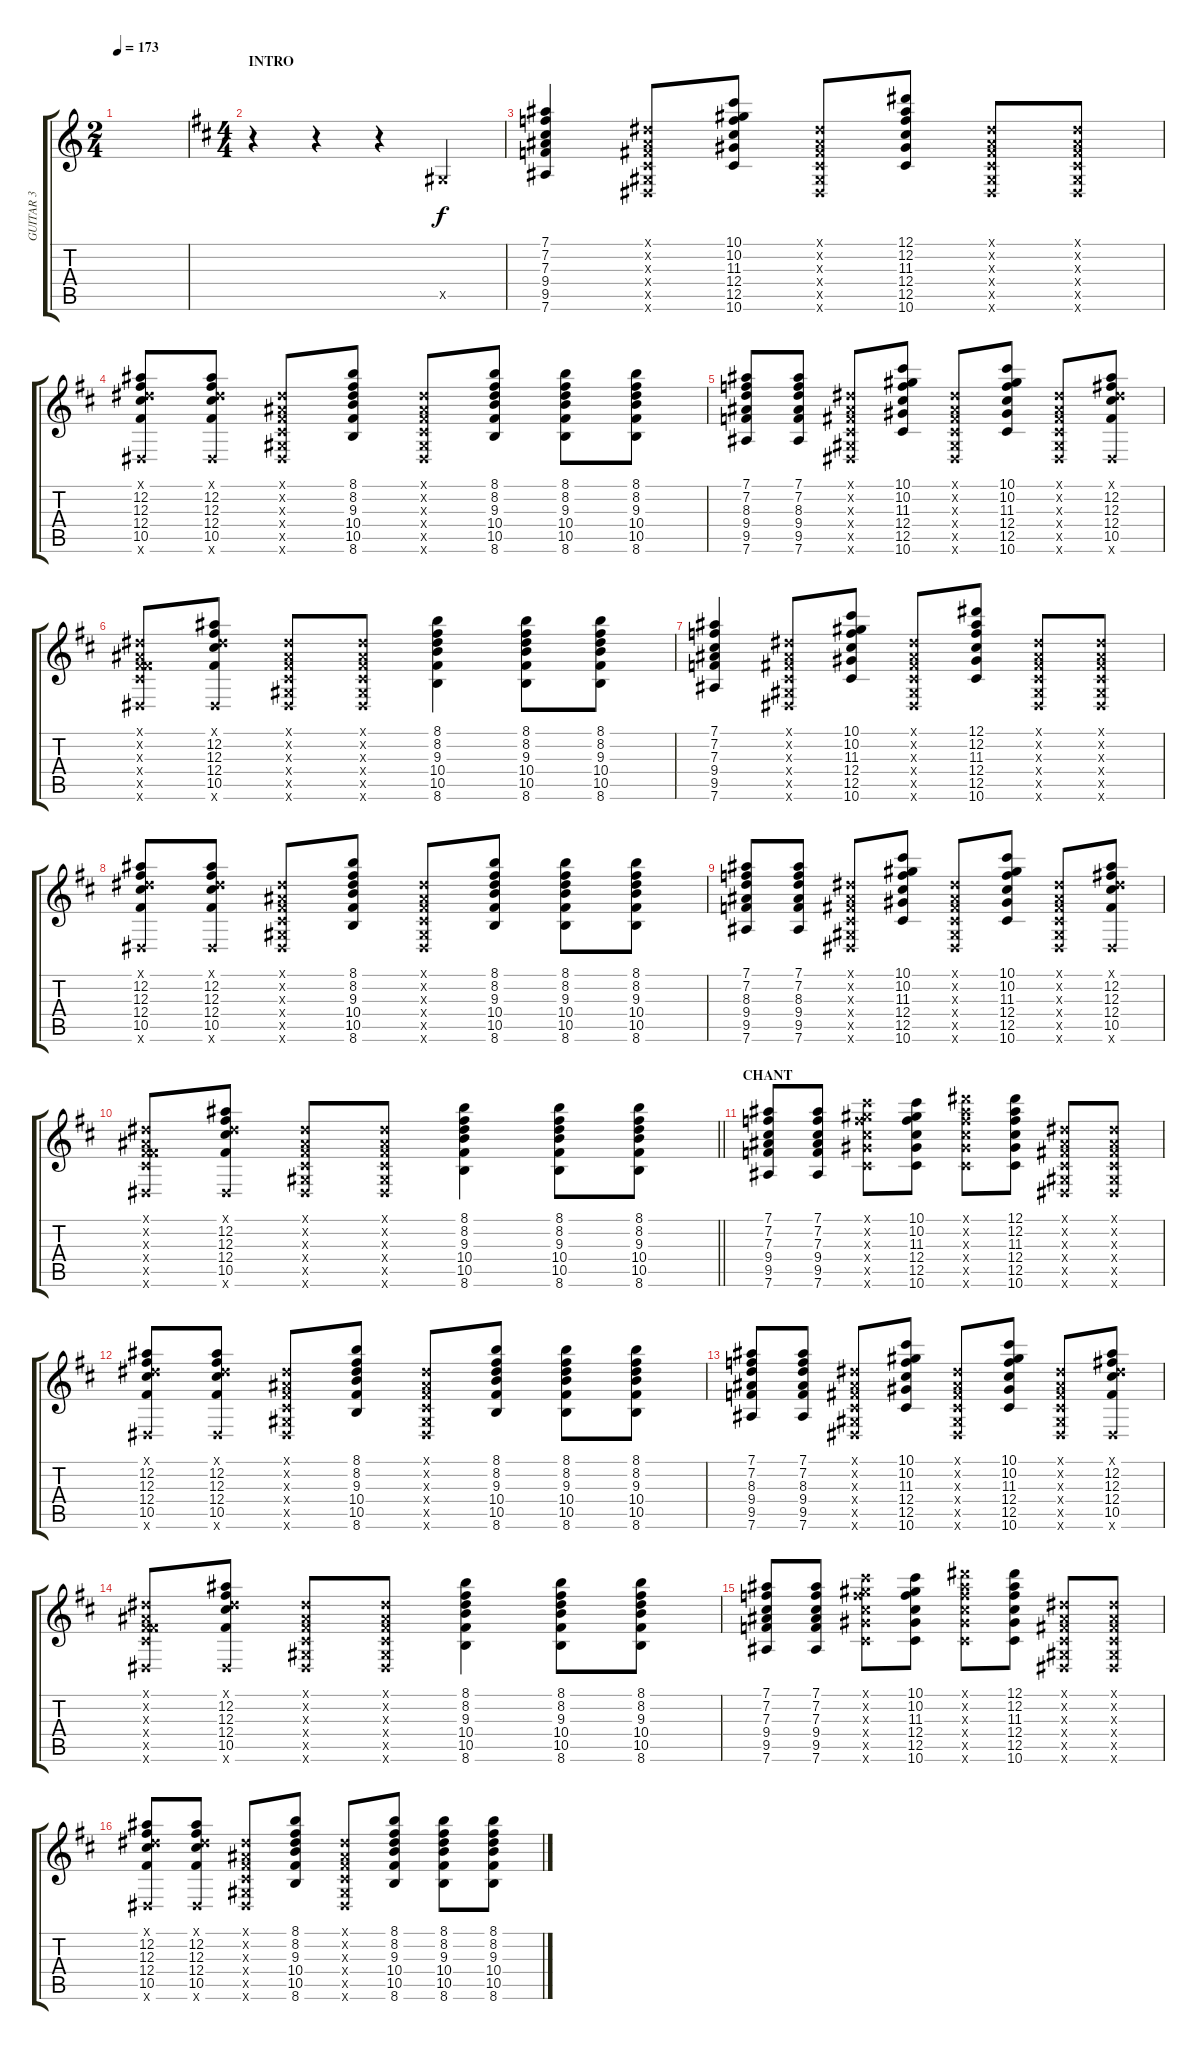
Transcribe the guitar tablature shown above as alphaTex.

\track ("GUITAR 3" "GUITAR 3") {instrument electricguitarclean}
\staff {score tabs}
\tuning (Eb4 Bb3 Gb3 Db3 Ab2 Eb2) {hide}
\ts (2 4)
\tempo 173
\clef g2
\ks c
|
\ts (4 4)
\section ("" "INTRO")
\ks bminor
r.4 r.4 r.4 0.5{x}.4 |
(7.1 7.2 7.3 9.4 9.5 7.6).4{volume 10} (0.1{x} 0.2{x} 0.3{x} 0.4{x} 0.5{x} 0.6{x}).8 (10.1 10.2 11.3 12.4 12.5 10.6).8 (0.1{x} 0.2{x} 0.3{x} 0.4{x} 0.5{x} 0.6{x}).8 (12.1 12.2 11.3 12.4 12.5 10.6).8 (0.1{x} 0.2{x} 0.3{x} 0.4{x} 0.5{x} 0.6{x}).8 (0.1{x} 0.2{x} 0.3{x} 0.4{x} 0.5{x} 0.6{x}).8 |
(0.1{x} 12.2 12.3 12.4 10.5 0.6{x}).8 (0.1{x} 12.2 12.3 12.4 10.5 0.6{x}).8 (0.1{x} 0.2{x} 0.3{x} 0.4{x} 0.5{x} 0.6{x}).8 (8.1 8.2 9.3 10.4 10.5 8.6).8 (0.1{x} 0.2{x} 0.3{x} 0.4{x} 0.5{x} 0.6{x}).8 (8.1 8.2 9.3 10.4 10.5 8.6).8 (8.1 8.2 9.3 10.4 10.5 8.6).8 (8.1 8.2 9.3 10.4 10.5 8.6).8 |
(7.1 7.2 8.3 9.4 9.5 7.6).8 (7.1 7.2 8.3 9.4 9.5 7.6).8 (0.1{x} 0.2{x} 0.3{x} 0.4{x} 0.5{x} 0.6{x}).8 (10.1 10.2 11.3 12.4 12.5 10.6).8 (0.1{x} 0.2{x} 0.3{x} 0.4{x} 0.5{x} 0.6{x}).8 (10.1 10.2 11.3 12.4 12.5 10.6).8 (0.1{x} 0.2{x} 0.3{x} 0.4{x} 0.5{x} 0.6{x}).8 (0.1{x} 12.2 12.3 12.4 10.5 0.6{x}).8 |
(0.1{x} 0.2{x} 0.3{x} 0.4{x} 10.5{x} 0.6{x}).8 (0.1{x} 12.2 12.3 12.4 10.5 0.6{x}).8 (0.1{x} 0.2{x} 0.3{x} 0.4{x} 0.5{x} 0.6{x}).8 (0.1{x} 0.2{x} 0.3{x} 0.4{x} 0.5{x} 0.6{x}).8 (8.1 8.2 9.3 10.4 10.5 8.6).4 (8.1 8.2 9.3 10.4 10.5 8.6).8 (8.1 8.2 9.3 10.4 10.5 8.6).8 |
(7.1 7.2 7.3 9.4 9.5 7.6).4 (0.1{x} 0.2{x} 0.3{x} 0.4{x} 0.5{x} 0.6{x}).8 (10.1 10.2 11.3 12.4 12.5 10.6).8 (0.1{x} 0.2{x} 0.3{x} 0.4{x} 0.5{x} 0.6{x}).8 (12.1 12.2 11.3 12.4 12.5 10.6).8 (0.1{x} 0.2{x} 0.3{x} 0.4{x} 0.5{x} 0.6{x}).8 (0.1{x} 0.2{x} 0.3{x} 0.4{x} 0.5{x} 0.6{x}).8 |
(0.1{x} 12.2 12.3 12.4 10.5 0.6{x}).8 (0.1{x} 12.2 12.3 12.4 10.5 0.6{x}).8 (0.1{x} 0.2{x} 0.3{x} 0.4{x} 0.5{x} 0.6{x}).8 (8.1 8.2 9.3 10.4 10.5 8.6).8 (0.1{x} 0.2{x} 0.3{x} 0.4{x} 0.5{x} 0.6{x}).8 (8.1 8.2 9.3 10.4 10.5 8.6).8 (8.1 8.2 9.3 10.4 10.5 8.6).8 (8.1 8.2 9.3 10.4 10.5 8.6).8 |
(7.1 7.2 8.3 9.4 9.5 7.6).8 (7.1 7.2 8.3 9.4 9.5 7.6).8 (0.1{x} 0.2{x} 0.3{x} 0.4{x} 0.5{x} 0.6{x}).8 (10.1 10.2 11.3 12.4 12.5 10.6).8 (0.1{x} 0.2{x} 0.3{x} 0.4{x} 0.5{x} 0.6{x}).8 (10.1 10.2 11.3 12.4 12.5 10.6).8 (0.1{x} 0.2{x} 0.3{x} 0.4{x} 0.5{x} 0.6{x}).8 (0.1{x} 12.2 12.3 12.4 10.5 0.6{x}).8 |
\barLineRight lightlight
(0.1{x} 0.2{x} 0.3{x} 0.4{x} 10.5{x} 0.6{x}).8 (0.1{x} 12.2 12.3 12.4 10.5 0.6{x}).8 (0.1{x} 0.2{x} 0.3{x} 0.4{x} 0.5{x} 0.6{x}).8 (0.1{x} 0.2{x} 0.3{x} 0.4{x} 0.5{x} 0.6{x}).8 (8.1 8.2 9.3 10.4 10.5 8.6).4 (8.1 8.2 9.3 10.4 10.5 8.6).8 (8.1 8.2 9.3 10.4 10.5 8.6).8 |
\section ("" "CHANT")
(7.1 7.2 7.3 9.4 9.5 7.6).8 (7.1 7.2 7.3 9.4 9.5 7.6).8 (10.1{x} 10.2{x} 11.3{x} 12.4{x} 12.5{x} 10.6{x}).8 (10.1 10.2 11.3 12.4 12.5 10.6).8 (12.1{x} 12.2{x} 11.3{x} 12.4{x} 12.5{x} 10.6{x}).8 (12.1 12.2 11.3 12.4 12.5 10.6).8 (0.1{x} 0.2{x} 0.3{x} 0.4{x} 0.5{x} 0.6{x}).8 (0.1{x} 0.2{x} 0.3{x} 0.4{x} 0.5{x} 0.6{x}).8 |
(0.1{x} 12.2 12.3 12.4 10.5 0.6{x}).8 (0.1{x} 12.2 12.3 12.4 10.5 0.6{x}).8 (0.1{x} 0.2{x} 0.3{x} 0.4{x} 0.5{x} 0.6{x}).8 (8.1 8.2 9.3 10.4 10.5 8.6).8 (0.1{x} 0.2{x} 0.3{x} 0.4{x} 0.5{x} 0.6{x}).8 (8.1 8.2 9.3 10.4 10.5 8.6).8 (8.1 8.2 9.3 10.4 10.5 8.6).8 (8.1 8.2 9.3 10.4 10.5 8.6).8 |
(7.1 7.2 8.3 9.4 9.5 7.6).8 (7.1 7.2 8.3 9.4 9.5 7.6).8 (0.1{x} 0.2{x} 0.3{x} 0.4{x} 0.5{x} 0.6{x}).8 (10.1 10.2 11.3 12.4 12.5 10.6).8 (0.1{x} 0.2{x} 0.3{x} 0.4{x} 0.5{x} 0.6{x}).8 (10.1 10.2 11.3 12.4 12.5 10.6).8 (0.1{x} 0.2{x} 0.3{x} 0.4{x} 0.5{x} 0.6{x}).8 (0.1{x} 12.2 12.3 12.4 10.5 0.6{x}).8 |
(0.1{x} 0.2{x} 0.3{x} 0.4{x} 10.5{x} 0.6{x}).8 (0.1{x} 12.2 12.3 12.4 10.5 0.6{x}).8 (0.1{x} 0.2{x} 0.3{x} 0.4{x} 0.5{x} 0.6{x}).8 (0.1{x} 0.2{x} 0.3{x} 0.4{x} 0.5{x} 0.6{x}).8 (8.1 8.2 9.3 10.4 10.5 8.6).4 (8.1 8.2 9.3 10.4 10.5 8.6).8 (8.1 8.2 9.3 10.4 10.5 8.6).8 |
(7.1 7.2 7.3 9.4 9.5 7.6).8 (7.1 7.2 7.3 9.4 9.5 7.6).8 (10.1{x} 10.2{x} 11.3{x} 12.4{x} 12.5{x} 10.6{x}).8 (10.1 10.2 11.3 12.4 12.5 10.6).8 (12.1{x} 12.2{x} 11.3{x} 12.4{x} 12.5{x} 10.6{x}).8 (12.1 12.2 11.3 12.4 12.5 10.6).8 (0.1{x} 0.2{x} 0.3{x} 0.4{x} 0.5{x} 0.6{x}).8 (0.1{x} 0.2{x} 0.3{x} 0.4{x} 0.5{x} 0.6{x}).8 |
(0.1{x} 12.2 12.3 12.4 10.5 0.6{x}).8 (0.1{x} 12.2 12.3 12.4 10.5 0.6{x}).8 (0.1{x} 0.2{x} 0.3{x} 0.4{x} 0.5{x} 0.6{x}).8 (8.1 8.2 9.3 10.4 10.5 8.6).8 (0.1{x} 0.2{x} 0.3{x} 0.4{x} 0.5{x} 0.6{x}).8 (8.1 8.2 9.3 10.4 10.5 8.6).8 (8.1 8.2 9.3 10.4 10.5 8.6).8 (8.1 8.2 9.3 10.4 10.5 8.6).8
